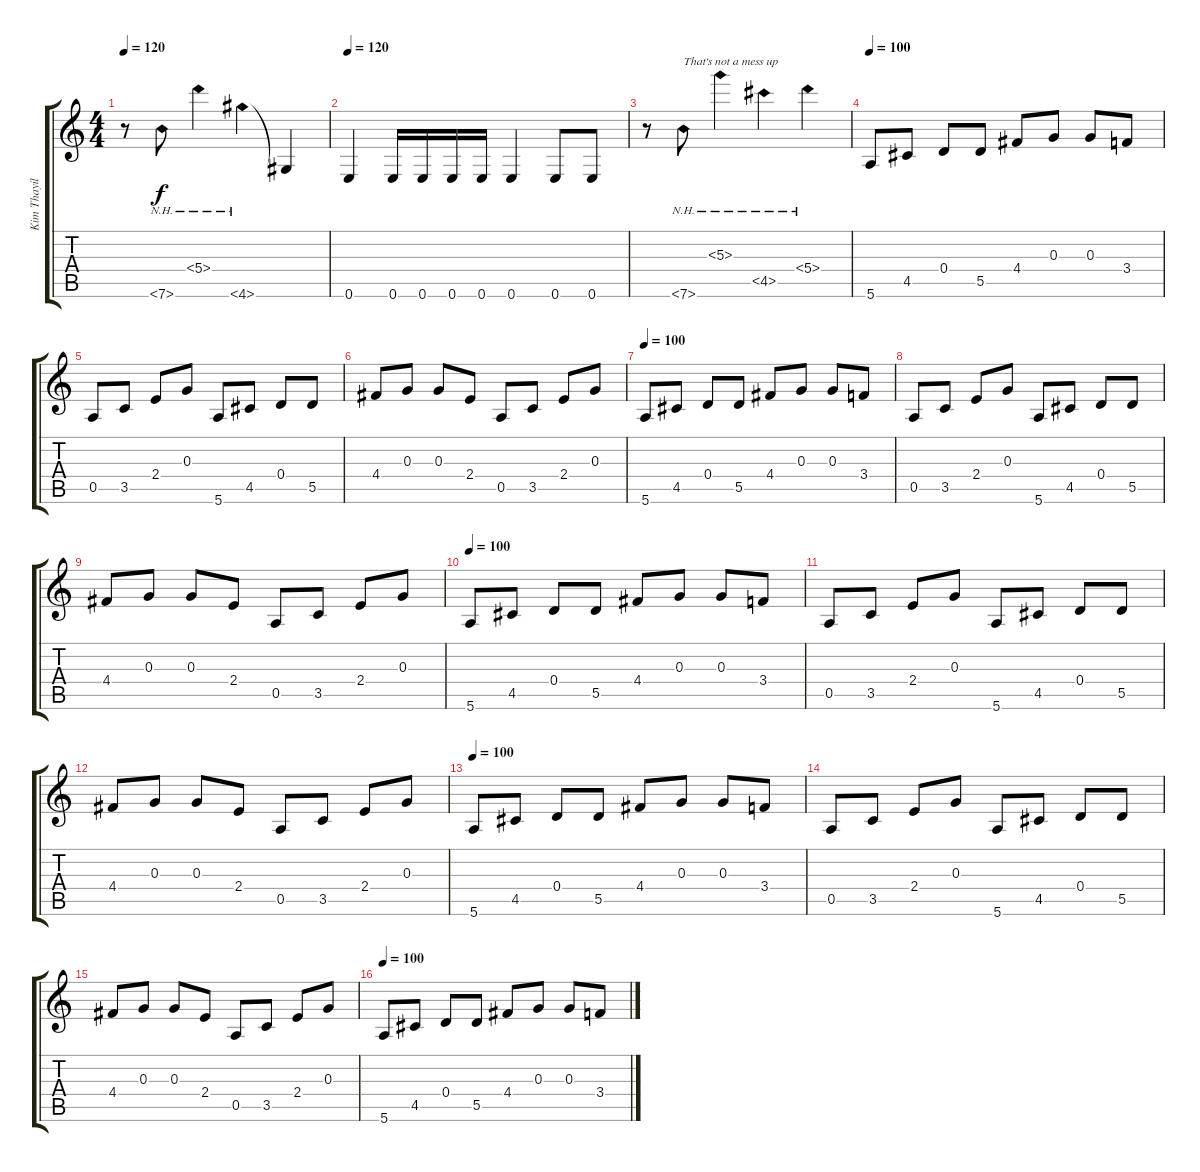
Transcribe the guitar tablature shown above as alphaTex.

\track ("Kim Thayil" "Kim Thayil") {instrument overdrivenguitar}
\staff {score tabs}
\tuning (E4 B3 G3 D3 A2 E2) {hide}
\ts (4 4)
\tempo 120
\clef g2
\ks c
r.8{dy f} 7.6{nh}.8 5.4{nh}.4 4.6{nh}.4 4.6{t}.4 |
\tempo 120
0.6.4 0.6.16 0.6.16 0.6.16 0.6.16 0.6.4 0.6.8 0.6.8 |
r.8 7.6{nh}.8{txt "That's not a mess up"} 5.3{nh}.4 4.5{nh}.4 5.4{nh}.4 |
\tempo 100
5.6.8 4.5.8 0.4.8 5.5.8 4.4.8 0.3.8 0.3.8 3.4.8 |
0.5.8 3.5.8 2.4.8 0.3.8 5.6.8 4.5.8 0.4.8 5.5.8 |
4.4.8 0.3.8 0.3.8 2.4.8 0.5.8 3.5.8 2.4.8 0.3.8 |
\tempo 100
5.6.8 4.5.8 0.4.8 5.5.8 4.4.8 0.3.8 0.3.8 3.4.8 |
0.5.8 3.5.8 2.4.8 0.3.8 5.6.8 4.5.8 0.4.8 5.5.8 |
4.4.8 0.3.8 0.3.8 2.4.8 0.5.8 3.5.8 2.4.8 0.3.8 |
\tempo 100
5.6.8 4.5.8 0.4.8 5.5.8 4.4.8 0.3.8 0.3.8 3.4.8 |
0.5.8 3.5.8 2.4.8 0.3.8 5.6.8 4.5.8 0.4.8 5.5.8 |
4.4.8 0.3.8 0.3.8 2.4.8 0.5.8 3.5.8 2.4.8 0.3.8 |
\tempo 100
5.6.8 4.5.8 0.4.8 5.5.8 4.4.8 0.3.8 0.3.8 3.4.8 |
0.5.8 3.5.8 2.4.8 0.3.8 5.6.8 4.5.8 0.4.8 5.5.8 |
4.4.8 0.3.8 0.3.8 2.4.8 0.5.8 3.5.8 2.4.8 0.3.8 |
\tempo 100
5.6.8 4.5.8 0.4.8 5.5.8 4.4.8 0.3.8 0.3.8 3.4.8
